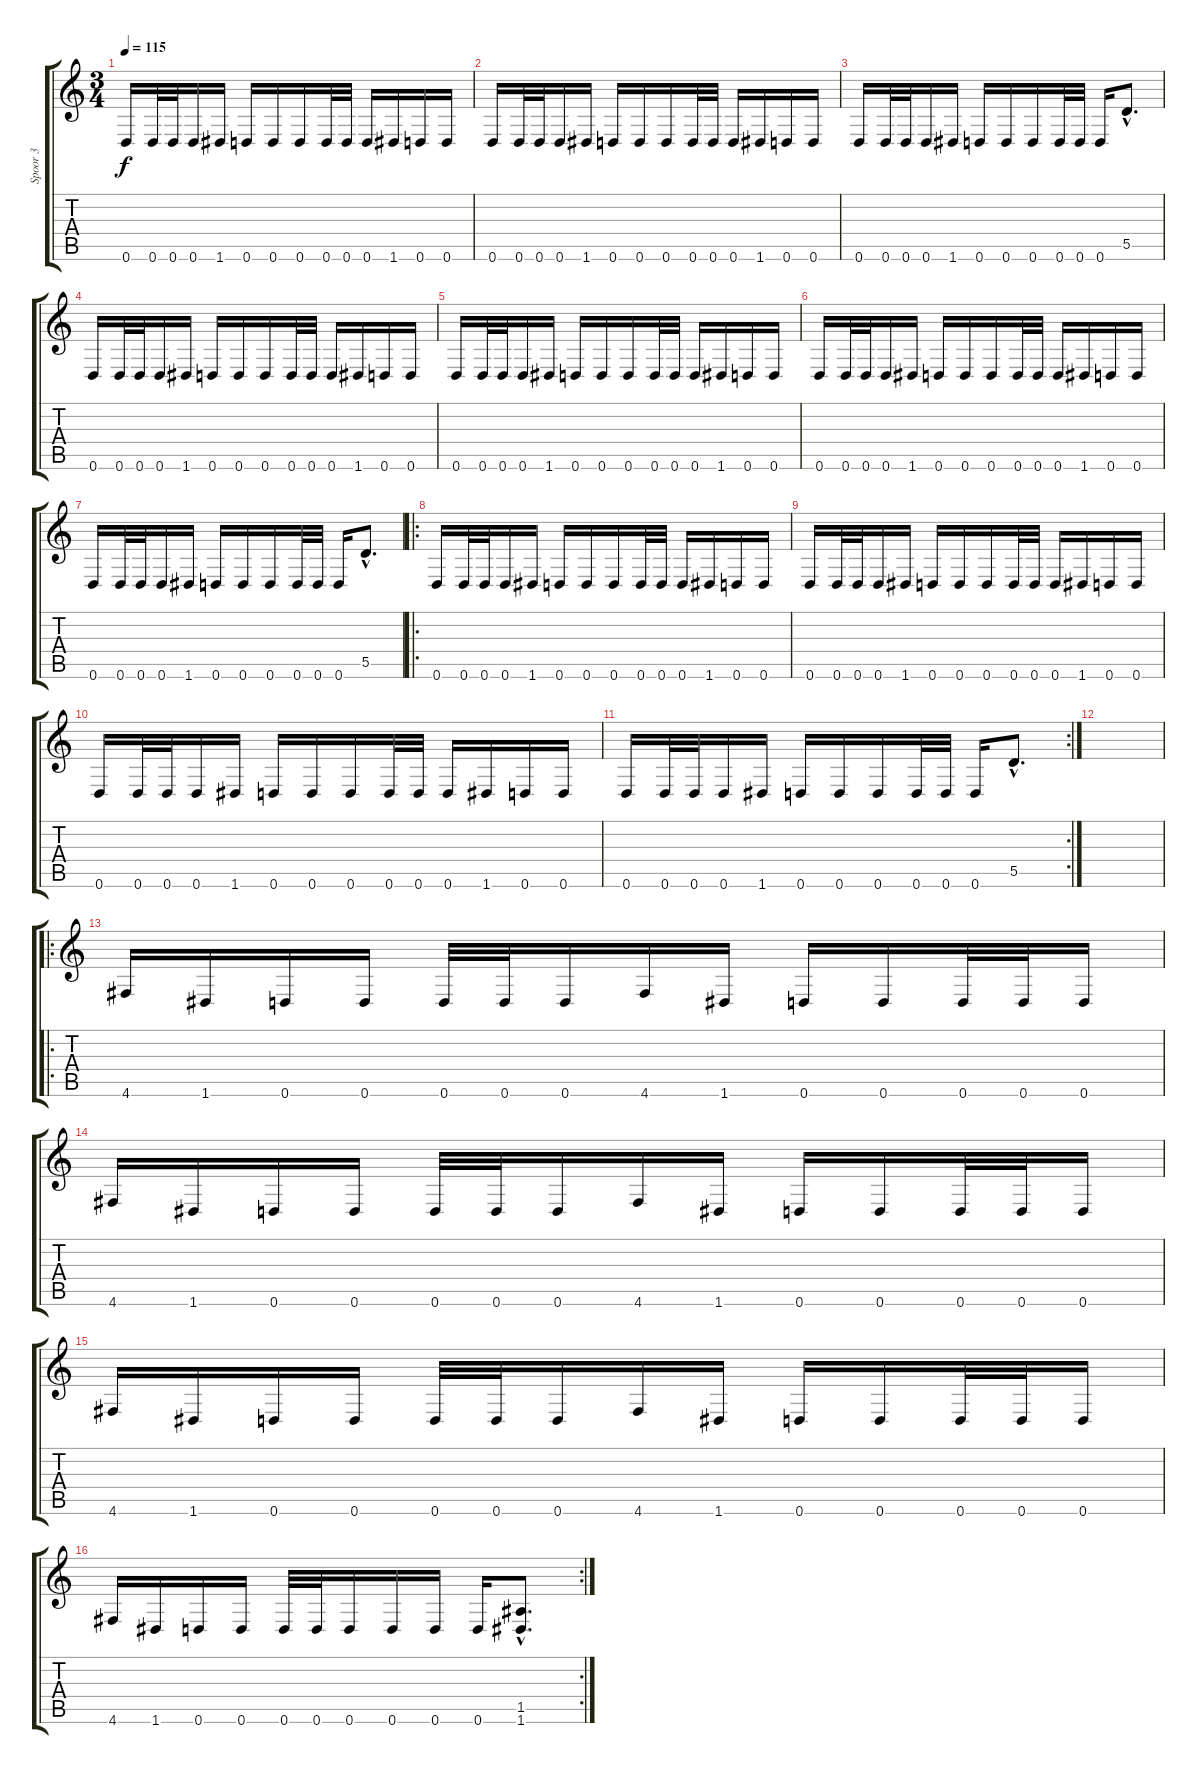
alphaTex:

\track ("Spoor 3" "Spoor 3") {instrument distortionguitar}
\staff {score tabs}
\tuning (E4 B3 G3 D3 A2 D2) {hide}
\ts (3 4)
\tempo 115
\clef g2
\ks c
0.6.16{dy f} 0.6.32 0.6.32 0.6.16 1.6.16 0.6.16 0.6.16 0.6.16 0.6.32 0.6.32 0.6.16 1.6.16 0.6.16 0.6.16 |
0.6.16 0.6.32 0.6.32 0.6.16 1.6.16 0.6.16 0.6.16 0.6.16 0.6.32 0.6.32 0.6.16 1.6.16 0.6.16 0.6.16 |
0.6.16 0.6.32 0.6.32 0.6.16 1.6.16 0.6.16 0.6.16 0.6.16 0.6.32 0.6.32 0.6.16 5.5{hac}.8{d instrument guitarharmonics} |
0.6.16{instrument distortionguitar} 0.6.32 0.6.32 0.6.16 1.6.16 0.6.16 0.6.16 0.6.16 0.6.32 0.6.32 0.6.16 1.6.16 0.6.16 0.6.16 |
0.6.16 0.6.32 0.6.32 0.6.16 1.6.16 0.6.16 0.6.16 0.6.16 0.6.32 0.6.32 0.6.16 1.6.16 0.6.16 0.6.16 |
0.6.16 0.6.32 0.6.32 0.6.16 1.6.16 0.6.16 0.6.16 0.6.16 0.6.32 0.6.32 0.6.16 1.6.16 0.6.16 0.6.16 |
0.6.16 0.6.32 0.6.32 0.6.16 1.6.16 0.6.16 0.6.16 0.6.16 0.6.32 0.6.32 0.6.16 5.5{hac}.8{d instrument guitarharmonics} |
\ro
0.6.16{instrument distortionguitar} 0.6.32 0.6.32 0.6.16 1.6.16 0.6.16 0.6.16 0.6.16 0.6.32 0.6.32 0.6.16 1.6.16 0.6.16 0.6.16 |
0.6.16 0.6.32 0.6.32 0.6.16 1.6.16 0.6.16 0.6.16 0.6.16 0.6.32 0.6.32 0.6.16 1.6.16 0.6.16 0.6.16 |
0.6.16 0.6.32 0.6.32 0.6.16 1.6.16 0.6.16 0.6.16 0.6.16 0.6.32 0.6.32 0.6.16 1.6.16 0.6.16 0.6.16 |
\rc 2
0.6.16 0.6.32 0.6.32 0.6.16 1.6.16 0.6.16 0.6.16 0.6.16 0.6.32 0.6.32 0.6.16 5.5{hac}.8{d instrument guitarharmonics} |
|
\ro
4.6.16{volume 16 instrument distortionguitar} 1.6.16 0.6.16 0.6.16 0.6.32 0.6.32 0.6.16 4.6.16 1.6.16 0.6.16 0.6.16 0.6.32 0.6.32 0.6.16 |
4.6.16{volume 16 instrument distortionguitar} 1.6.16 0.6.16 0.6.16 0.6.32 0.6.32 0.6.16 4.6.16 1.6.16 0.6.16 0.6.16 0.6.32 0.6.32 0.6.16 |
4.6.16{volume 16 instrument distortionguitar} 1.6.16 0.6.16 0.6.16 0.6.32 0.6.32 0.6.16 4.6.16 1.6.16 0.6.16 0.6.16 0.6.32 0.6.32 0.6.16 |
\rc 2
4.6.16 1.6.16 0.6.16 0.6.16 0.6.32 0.6.32 0.6.16 0.6.16 0.6.16 0.6.16 (1.5{hac} 1.6{hac}).8{d}
